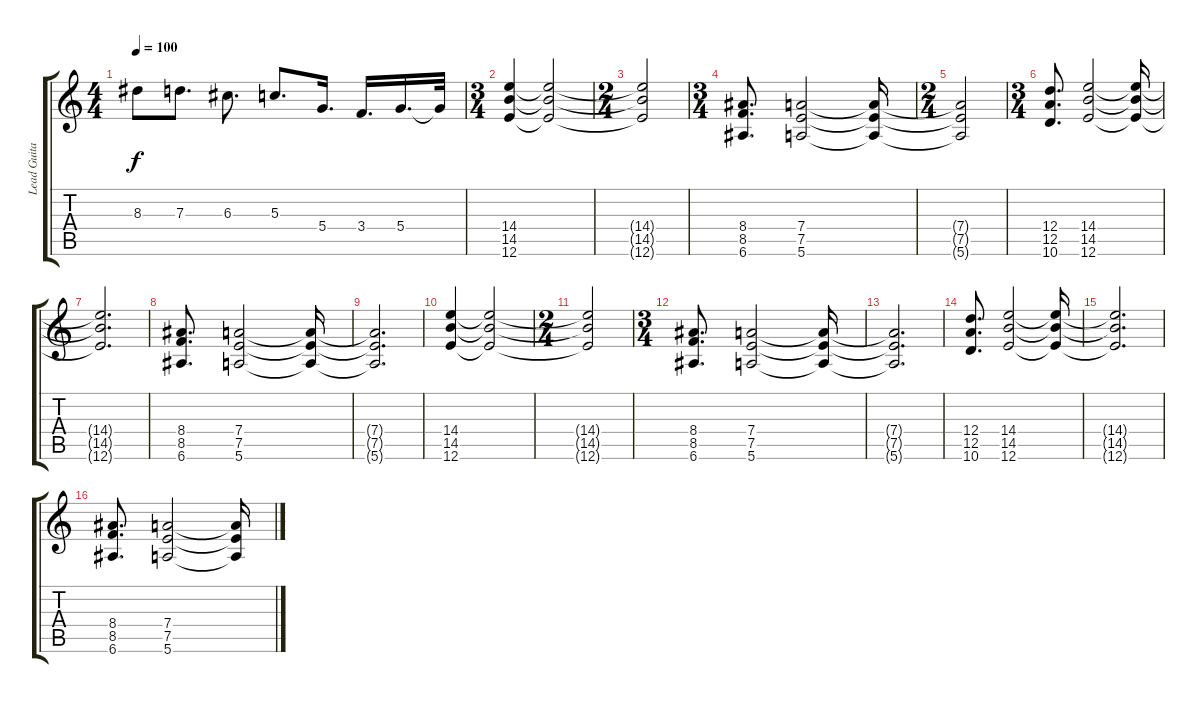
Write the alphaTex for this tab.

\track ("Lead Guitar" "Lead Guita") {instrument overdrivenguitar}
\staff {score tabs}
\tuning (E4 B3 G3 D3 A2 E2) {hide}
\ts (4 4)
\tempo 100
\clef g2
\ks c
8.3{t}.8{dy f} 7.3.8{d} 6.3.8{d} 5.3.8{d} 5.4.16{d} 3.4.16{d} 5.4.16{d} 5.4{t}.32 |
\ts (3 4)
(14.4 14.5 12.6).4 (14.4{t} 14.5{t} 12.6{t}).2 |
\ts (2 4)
(14.4{t} 14.5{t} 12.6{t}).2 |
\ts (3 4)
(8.4 8.5 6.6).8{d} (7.4 7.5 5.6).2 (7.4{t} 7.5{t} 5.6{t}).16 |
\ts (2 4)
(7.4{t} 7.5{t} 5.6{t}).2 |
\ts (3 4)
(12.4 12.5 10.6).8{d} (14.4 14.5 12.6).2 (14.4{t} 14.5{t} 12.6{t}).16 |
(14.4{t} 14.5{t} 12.6{t}).2{d} |
(8.4 8.5 6.6).8{d} (7.4 7.5 5.6).2 (7.4{t} 7.5{t} 5.6{t}).16 |
(7.4{t} 7.5{t} 5.6{t}).2{d} |
(14.4 14.5 12.6).4 (14.4{t} 14.5{t} 12.6{t}).2 |
\ts (2 4)
(14.4{t} 14.5{t} 12.6{t}).2 |
\ts (3 4)
(8.4 8.5 6.6).8{d} (7.4 7.5 5.6).2 (7.4{t} 7.5{t} 5.6{t}).16 |
(7.4{t} 7.5{t} 5.6{t}).2{d} |
(12.4 12.5 10.6).8{d} (14.4 14.5 12.6).2 (14.4{t} 14.5{t} 12.6{t}).16 |
(14.4{t} 14.5{t} 12.6{t}).2{d} |
(8.4 8.5 6.6).8{d} (7.4 7.5 5.6).2 (7.4{t} 7.5{t} 5.6{t}).16
